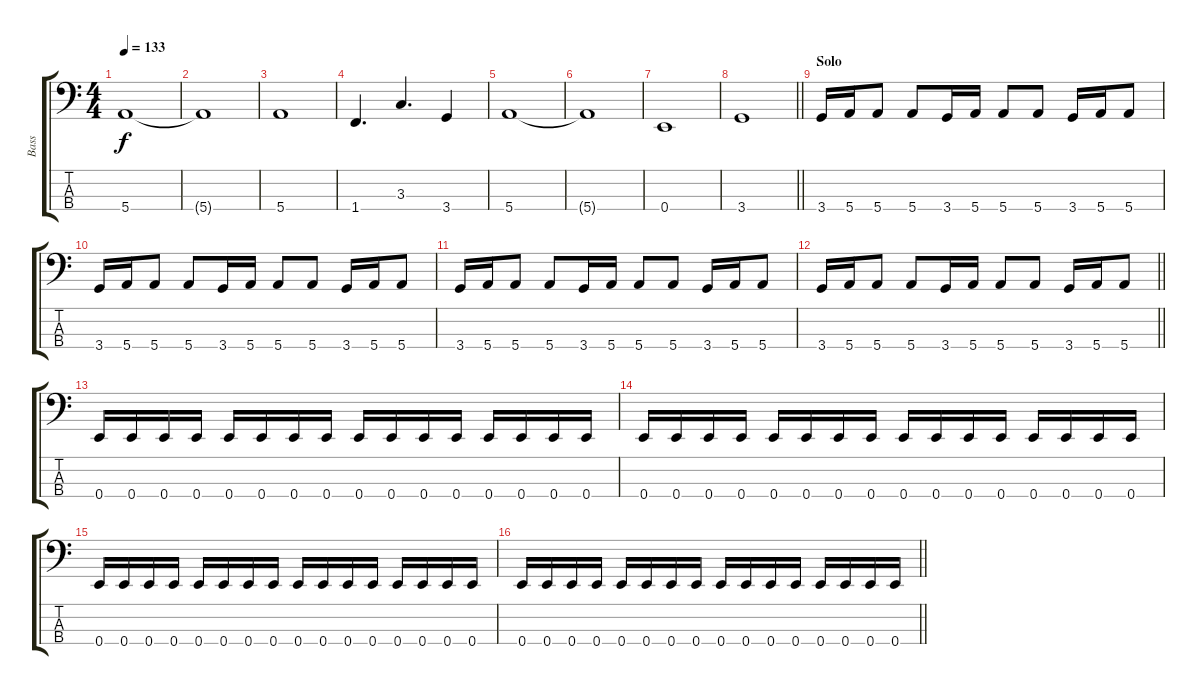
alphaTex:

\track ("Bass" "Bass") {instrument electricbasspick}
\staff {score tabs}
\tuning (G2 D2 A1 E1) {hide}
\ts (4 4)
\tempo 133
\clef f4
\ks c
5.4.1{dy f} |
5.4{t}.1 |
5.4.1 |
1.4.4{d} 3.3.4{d} 3.4.4 |
5.4.1 |
5.4{t}.1 |
0.4.1 |
\barLineRight lightlight
3.4.1 |
\section ("" "Solo")
3.4.16 5.4.16 5.4.8 5.4.8 3.4.16 5.4.16 5.4.8 5.4.8 3.4.16 5.4.16 5.4.8 |
3.4.16 5.4.16 5.4.8 5.4.8 3.4.16 5.4.16 5.4.8 5.4.8 3.4.16 5.4.16 5.4.8 |
3.4.16 5.4.16 5.4.8 5.4.8 3.4.16 5.4.16 5.4.8 5.4.8 3.4.16 5.4.16 5.4.8 |
\barLineRight lightlight
3.4.16 5.4.16 5.4.8 5.4.8 3.4.16 5.4.16 5.4.8 5.4.8 3.4.16 5.4.16 5.4.8 |
\section ("" "")
0.4.16 0.4.16 0.4.16 0.4.16 0.4.16 0.4.16 0.4.16 0.4.16 0.4.16 0.4.16 0.4.16 0.4.16 0.4.16 0.4.16 0.4.16 0.4.16 |
0.4.16 0.4.16 0.4.16 0.4.16 0.4.16 0.4.16 0.4.16 0.4.16 0.4.16 0.4.16 0.4.16 0.4.16 0.4.16 0.4.16 0.4.16 0.4.16 |
0.4.16 0.4.16 0.4.16 0.4.16 0.4.16 0.4.16 0.4.16 0.4.16 0.4.16 0.4.16 0.4.16 0.4.16 0.4.16 0.4.16 0.4.16 0.4.16 |
\barLineRight lightlight
0.4.16 0.4.16 0.4.16 0.4.16 0.4.16 0.4.16 0.4.16 0.4.16 0.4.16 0.4.16 0.4.16 0.4.16 0.4.16 0.4.16 0.4.16 0.4.16
